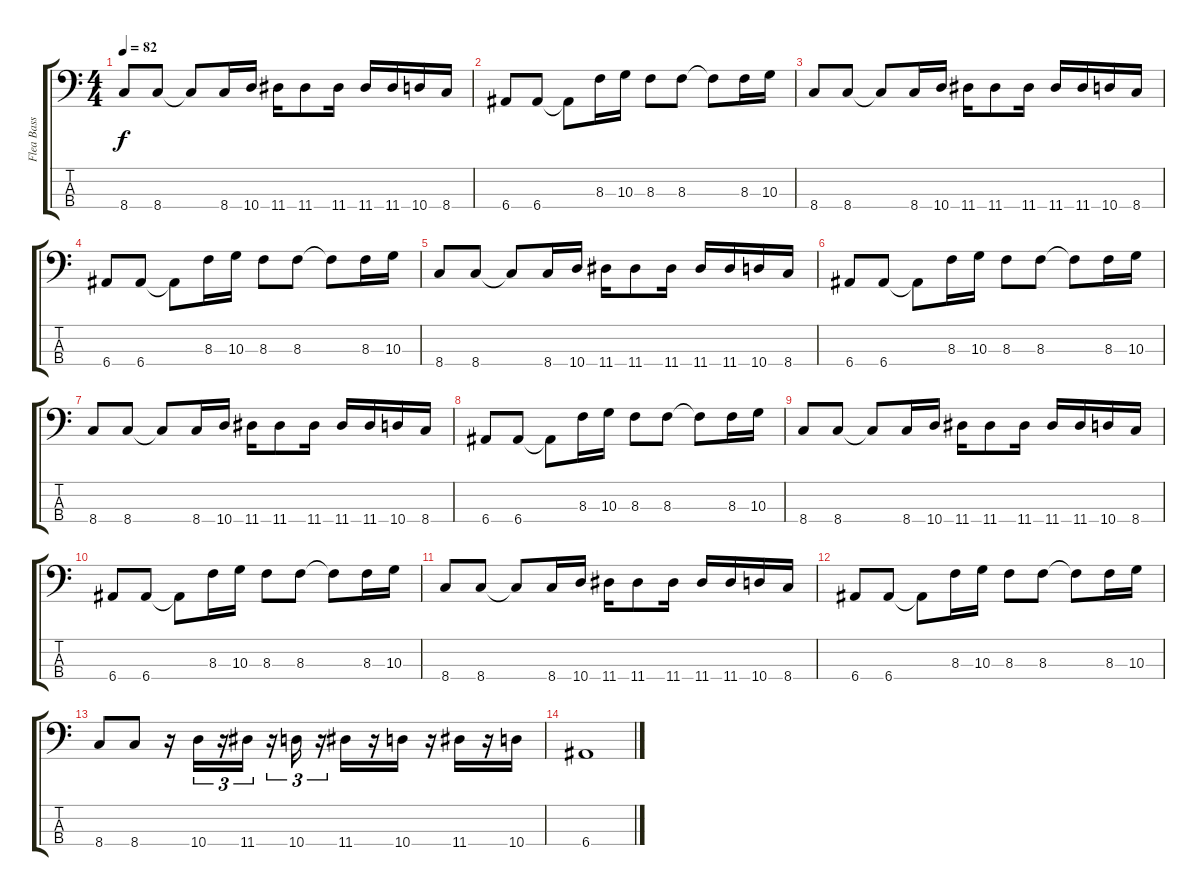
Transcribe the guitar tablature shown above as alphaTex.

\track ("Flea Bass" "Flea Bass") {instrument electricbassfinger}
\staff {score tabs}
\tuning (G2 D2 A1 E1) {hide}
\ts (4 4)
\tempo 82
\clef f4
\ks c
8.4.8{dy f} 8.4.8 8.4{t}.8 8.4.16 10.4.16 11.4.16 11.4.8 11.4.16 11.4.16 11.4.16 10.4.16 8.4.16 |
6.4.8 6.4.8 6.4{t}.8 8.3.16 10.3.16 8.3.8 8.3.8 8.3{t}.8 8.3.16 10.3.16 |
8.4.8 8.4.8 8.4{t}.8 8.4.16 10.4.16 11.4.16 11.4.8 11.4.16 11.4.16 11.4.16 10.4.16 8.4.16 |
6.4.8 6.4.8 6.4{t}.8 8.3.16 10.3.16 8.3.8 8.3.8 8.3{t}.8 8.3.16 10.3.16 |
8.4.8 8.4.8 8.4{t}.8 8.4.16 10.4.16 11.4.16 11.4.8 11.4.16 11.4.16 11.4.16 10.4.16 8.4.16 |
6.4.8 6.4.8 6.4{t}.8 8.3.16 10.3.16 8.3.8 8.3.8 8.3{t}.8 8.3.16 10.3.16 |
8.4.8 8.4.8 8.4{t}.8 8.4.16 10.4.16 11.4.16 11.4.8 11.4.16 11.4.16 11.4.16 10.4.16 8.4.16 |
6.4.8 6.4.8 6.4{t}.8 8.3.16 10.3.16 8.3.8 8.3.8 8.3{t}.8 8.3.16 10.3.16 |
8.4.8 8.4.8 8.4{t}.8 8.4.16 10.4.16 11.4.16 11.4.8 11.4.16 11.4.16 11.4.16 10.4.16 8.4.16 |
6.4.8 6.4.8 6.4{t}.8 8.3.16 10.3.16 8.3.8 8.3.8 8.3{t}.8 8.3.16 10.3.16 |
8.4.8 8.4.8 8.4{t}.8 8.4.16 10.4.16 11.4.16 11.4.8 11.4.16 11.4.16 11.4.16 10.4.16 8.4.16 |
6.4.8 6.4.8 6.4{t}.8 8.3.16 10.3.16 8.3.8 8.3.8 8.3{t}.8 8.3.16 10.3.16 |
8.4.8 8.4.8 r.16 10.4.16{tu (3 2)} r.16{tu (3 2)} 11.4.16{tu (3 2)} r.16{tu (3 2)} 10.4.16{tu (3 2)} r.16{tu (3 2)} 11.4.16 r.16 10.4.16 r.16 11.4.16 r.16 10.4.16 |
6.4.1
